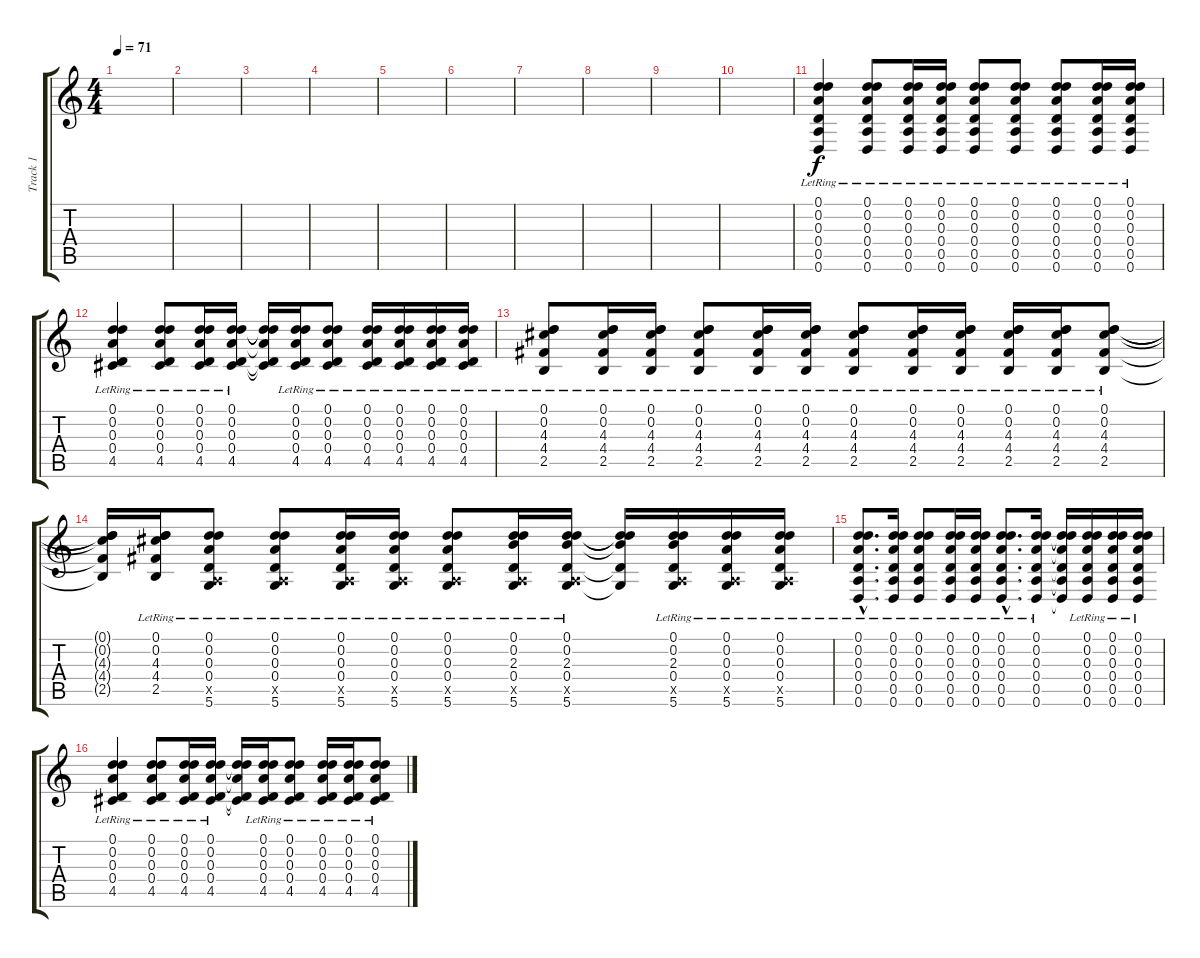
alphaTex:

\track ("Track 1" "Track 1") {instrument acousticguitarnylon}
\staff {score tabs}
\tuning (D4 D4 A3 D3 A2 D2) {hide}
\ts (4 4)
\tempo 71
\clef g2
\ks c
|
|
|
|
|
|
|
|
|
|
(0.1{lr} 0.2{lr} 0.3{lr} 0.4{lr} 0.5{lr} 0.6{lr}).4 (0.1{lr} 0.2{lr} 0.3{lr} 0.4{lr} 0.5{lr} 0.6{lr}).8 (0.1{lr} 0.2{lr} 0.3{lr} 0.4{lr} 0.5{lr} 0.6{lr}).16 (0.1{lr} 0.2{lr} 0.3{lr} 0.4{lr} 0.5{lr} 0.6{lr}).16 (0.1{lr} 0.2{lr} 0.3{lr} 0.4{lr} 0.5{lr} 0.6{lr}).8 (0.1{lr} 0.2{lr} 0.3{lr} 0.4{lr} 0.5{lr} 0.6{lr}).8 (0.1{lr} 0.2{lr} 0.3{lr} 0.4{lr} 0.5{lr} 0.6{lr}).8 (0.1{lr} 0.2{lr} 0.3{lr} 0.4{lr} 0.5{lr} 0.6{lr}).16 (0.1{lr} 0.2{lr} 0.3{lr} 0.4{lr} 0.5{lr} 0.6{lr}).16 |
(0.1{lr} 0.2{lr} 0.3{lr} 0.4{lr} 4.5{lr}).4 (0.1{lr} 0.2{lr} 0.3{lr} 0.4{lr} 4.5{lr}).8 (0.1{lr} 0.2{lr} 0.3{lr} 0.4{lr} 4.5{lr}).16 (0.1{lr} 0.2{lr} 0.3{lr} 0.4{lr} 4.5{lr}).16 (0.1{t} 0.2{t} 0.3{t} 0.4{t} 4.5{t}).16 (0.1{lr} 0.2{lr} 0.3{lr} 0.4{lr} 4.5{lr}).16 (0.1{lr} 0.2{lr} 0.3{lr} 0.4{lr} 4.5{lr}).8 (0.1{lr} 0.2{lr} 0.3{lr} 0.4{lr} 4.5{lr}).16 (0.1{lr} 0.2{lr} 0.3{lr} 0.4{lr} 4.5{lr}).16 (0.1{lr} 0.2{lr} 0.3{lr} 0.4{lr} 4.5{lr}).16 (0.1{lr} 0.2{lr} 0.3{lr} 0.4{lr} 4.5{lr}).16 |
(0.1{lr} 0.2{lr} 4.3{lr} 4.4{lr} 2.5{lr}).8 (0.1{lr} 0.2{lr} 4.3{lr} 4.4{lr} 2.5{lr}).16 (0.1{lr} 0.2{lr} 4.3{lr} 4.4{lr} 2.5{lr}).16 (0.1{lr} 0.2{lr} 4.3{lr} 4.4{lr} 2.5{lr}).8 (0.1{lr} 0.2{lr} 4.3{lr} 4.4{lr} 2.5{lr}).16 (0.1{lr} 0.2{lr} 4.3{lr} 4.4{lr} 2.5{lr}).16 (0.1{lr} 0.2{lr} 4.3{lr} 4.4{lr} 2.5{lr}).8 (0.1{lr} 0.2{lr} 4.3{lr} 4.4{lr} 2.5{lr}).16 (0.1{lr} 0.2{lr} 4.3{lr} 4.4{lr} 2.5{lr}).16 (0.1{lr} 0.2{lr} 4.3{lr} 4.4{lr} 2.5{lr}).16 (0.1{lr} 0.2{lr} 4.3{lr} 4.4{lr} 2.5{lr}).16 (0.1{lr} 0.2{lr} 4.3{lr} 4.4{lr} 2.5{lr}).8 |
(0.1{t} 0.2{t} 4.3{t} 4.4{t} 2.5{t}).16 (0.1{lr} 0.2{lr} 4.3{lr} 4.4{lr} 2.5{lr}).16 (0.1{lr} 0.2{lr} 0.3{lr} 0.4{lr} 0.5{x} 5.6{lr}).8 (0.1{lr} 0.2{lr} 0.3{lr} 0.4{lr} 0.5{x} 5.6{lr}).8 (0.1{lr} 0.2{lr} 0.3{lr} 0.4{lr} 0.5{x} 5.6{lr}).16 (0.1{lr} 0.2{lr} 0.3{lr} 0.4{lr} 0.5{x} 5.6{lr}).16 (0.1{lr} 0.2{lr} 0.3{lr} 0.4{lr} 0.5{x} 5.6{lr}).8 (0.1{lr} 0.2{lr} 2.3{lr} 0.4{lr} 0.5{x} 5.6{lr}).16 (0.1{lr} 0.2{lr} 2.3{lr} 0.4{lr} 0.5{x} 5.6{lr}).16 (0.1{t} 0.2{t} 2.3{t} 0.4{t} 5.6{t}).16 (0.1{lr} 0.2{lr} 2.3{lr} 0.4{lr} 0.5{x} 5.6{lr}).16 (0.1{lr} 0.2{lr} 0.3{lr} 0.4{lr} 0.5{x} 5.6{lr}).16 (0.1{lr} 0.2{lr} 0.3{lr} 0.4{lr} 0.5{x} 5.6{lr}).16 |
(0.1{hac lr} 0.2{hac lr} 0.3{hac lr} 0.4{hac lr} 0.5{hac lr} 0.6{hac lr}).8{d} (0.1{lr} 0.2{lr} 0.3{lr} 0.4{lr} 0.5{lr} 0.6{lr}).16 (0.1{lr} 0.2{lr} 0.3{lr} 0.4{lr} 0.5{lr} 0.6{lr}).8 (0.1{lr} 0.2{lr} 0.3{lr} 0.4{lr} 0.5{lr} 0.6{lr}).16 (0.1{lr} 0.2{lr} 0.3{lr} 0.4{lr} 0.5{lr} 0.6{lr}).16 (0.1{hac lr} 0.2{hac lr} 0.3{hac lr} 0.4{hac lr} 0.5{hac lr} 0.6{hac lr}).8{d} (0.1{lr} 0.2{lr} 0.3{lr} 0.4{lr} 0.5{lr} 0.6{lr}).16 (0.1{t} 0.2{t} 0.3{t} 0.4{t} 0.5{t} 0.6{t}).16 (0.1{lr} 0.2{lr} 0.3{lr} 0.4{lr} 0.5{lr} 0.6{lr}).16 (0.1{lr} 0.2{lr} 0.3{lr} 0.4{lr} 0.5{lr} 0.6{lr}).16 (0.1{lr} 0.2{lr} 0.3{lr} 0.4{lr} 0.5{lr} 0.6{lr}).16 |
(0.1{lr} 0.2{lr} 0.3{lr} 0.4{lr} 4.5{lr}).4 (0.1{lr} 0.2{lr} 0.3{lr} 0.4{lr} 4.5{lr}).8 (0.1{lr} 0.2{lr} 0.3{lr} 0.4{lr} 4.5{lr}).16 (0.1{lr} 0.2{lr} 0.3{lr} 0.4{lr} 4.5{lr}).16 (0.1{t} 0.2{t} 0.3{t} 0.4{t} 4.5{t}).16 (0.1{lr} 0.2{lr} 0.3{lr} 0.4{lr} 4.5{lr}).16 (0.1{lr} 0.2{lr} 0.3{lr} 0.4{lr} 4.5{lr}).8 (0.1{lr} 0.2{lr} 0.3{lr} 0.4{lr} 4.5{lr}).16 (0.1{lr} 0.2{lr} 0.3{lr} 0.4{lr} 4.5{lr}).16 (0.1{lr} 0.2{lr} 0.3{lr} 0.4{lr} 4.5{lr}).8
